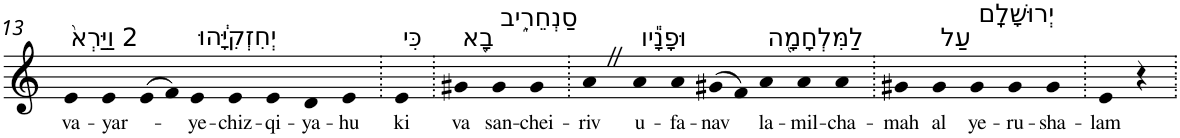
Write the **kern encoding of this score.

**kern	**text
*part1	*part1
*staff1	*staff1
*I"Piano	*
*I'Pno	*
!!LO:PB:g=z
*clefG2	*
*k[]	*
=13	=13
!LO:TX:a:t=2 וַיַּרְא֙	!
!	!LO:LY:b
4e	va-
!	!LO:LY:b
4e	-yar-
(>8e	.
8f)	.
!LO:TX:a:t=יְחִזְקִיָּ֔הוּ	!
!	!LO:LY:b
4e	ye-
!	!LO:LY:b
4e	-chiz-
!	!LO:LY:b
4e	-qi-
!	!LO:LY:b
4d	-ya-
!	!LO:LY:b
4e	-hu
=14.	=14.
!LO:TX:a:t=כִּי	!
!	!LO:LY:b
4e	ki
=15.	=15.
!LO:TX:a:t=בָ֖א	!
!	!LO:LY:b
4g#X	va
!LO:TX:a:t=סַנְחֵרִ֑יב	!
!	!LO:LY:b
4g#	san-
!	!LO:LY:b
4g#	-chei-
=16.	=16.
!	!LO:LY:b
4aZ	-riv
!LO:TX:a:t=וּפָנָ֕יו	!
!	!LO:LY:b
4a	u-
!	!LO:LY:b
4a	-fa-
!	!LO:LY:b
(>8g#X	-nav
8f)	.
!LO:TX:a:t=לַמִּלְחָמָ֖ה	!
!	!LO:LY:b
4a	la-
!	!LO:LY:b
4a	-mil-
!	!LO:LY:b
4a	-cha-
=17.	=17.
!	!LO:LY:b
4g#X	-mah
!LO:TX:a:t=עַל	!
!	!LO:LY:b
4g#	al
!LO:TX:a:t=יְרוּשָׁלִָֽם	!
!	!LO:LY:b
4g#	ye-
!	!LO:LY:b
4g#	-ru-
!	!LO:LY:b
4g#	-sha-
=18.	=18.
!	!LO:LY:b
4e	-lam
4r	.
=.	=.
*-	*-
